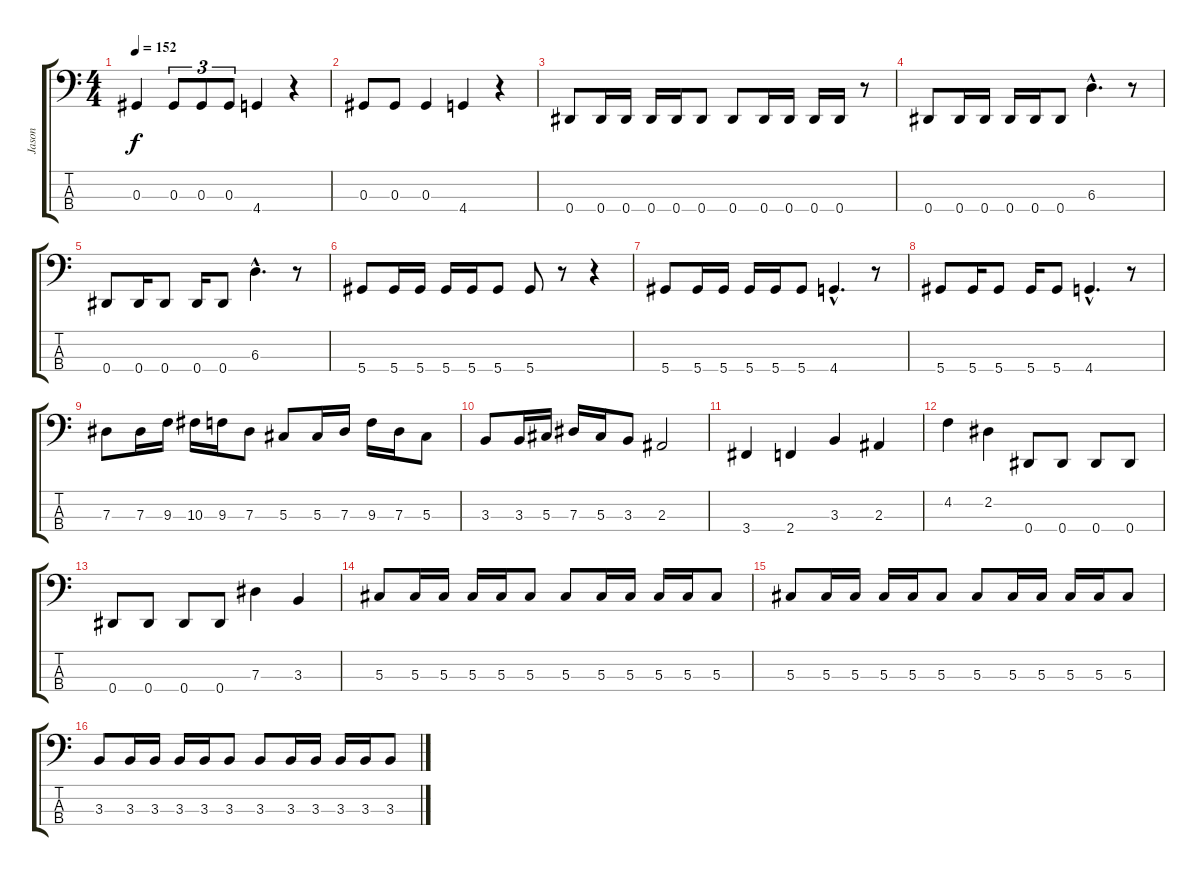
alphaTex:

\track ("Jason" "Jason") {instrument fretlessbass}
\staff {score tabs}
\tuning (Gb2 Db2 Ab1 Eb1) {hide}
\ts (4 4)
\tempo 152
\clef f4
\ks c
0.3.4{dy f} 0.3.8{tu (3 2)} 0.3.8{tu (3 2)} 0.3.8{tu (3 2)} 4.4.4 r.4 |
0.3.8 0.3.8 0.3.4 4.4.4 r.4 |
0.4.8 0.4.16 0.4.16 0.4.16 0.4.16 0.4.8 0.4.8 0.4.16 0.4.16 0.4.16 0.4.16 r.8 |
0.4.8 0.4.16 0.4.16 0.4.16 0.4.16 0.4.8 6.3{hac}.4{d} r.8 |
0.4.8 0.4.16 0.4.8 0.4.16 0.4.8 6.3{hac}.4{d} r.8 |
5.4.8 5.4.16 5.4.16 5.4.16 5.4.16 5.4.8 5.4.8 r.8 r.4 |
5.4.8 5.4.16 5.4.16 5.4.16 5.4.16 5.4.8 4.4{hac}.4{d} r.8 |
5.4.8 5.4.16 5.4.8 5.4.16 5.4.8 4.4{hac}.4{d} r.8 |
7.3.8 7.3.16 9.3.16 10.3.16 9.3.16 7.3.8 5.3.8 5.3.16 7.3.16 9.3.16 7.3.16 5.3.8 |
3.3.8 3.3.16 5.3.16 7.3.16 5.3.16 3.3.8 2.3.2 |
3.4.4 2.4.4 3.3.4 2.3.4 |
4.2.4 2.2.4 0.4.8 0.4.8 0.4.8 0.4.8 |
0.4.8 0.4.8 0.4.8 0.4.8 7.3.4 3.3.4 |
5.3.8 5.3.16 5.3.16 5.3.16 5.3.16 5.3.8 5.3.8 5.3.16 5.3.16 5.3.16 5.3.16 5.3.8 |
5.3.8 5.3.16 5.3.16 5.3.16 5.3.16 5.3.8 5.3.8 5.3.16 5.3.16 5.3.16 5.3.16 5.3.8 |
3.3.8 3.3.16 3.3.16 3.3.16 3.3.16 3.3.8 3.3.8 3.3.16 3.3.16 3.3.16 3.3.16 3.3.8
